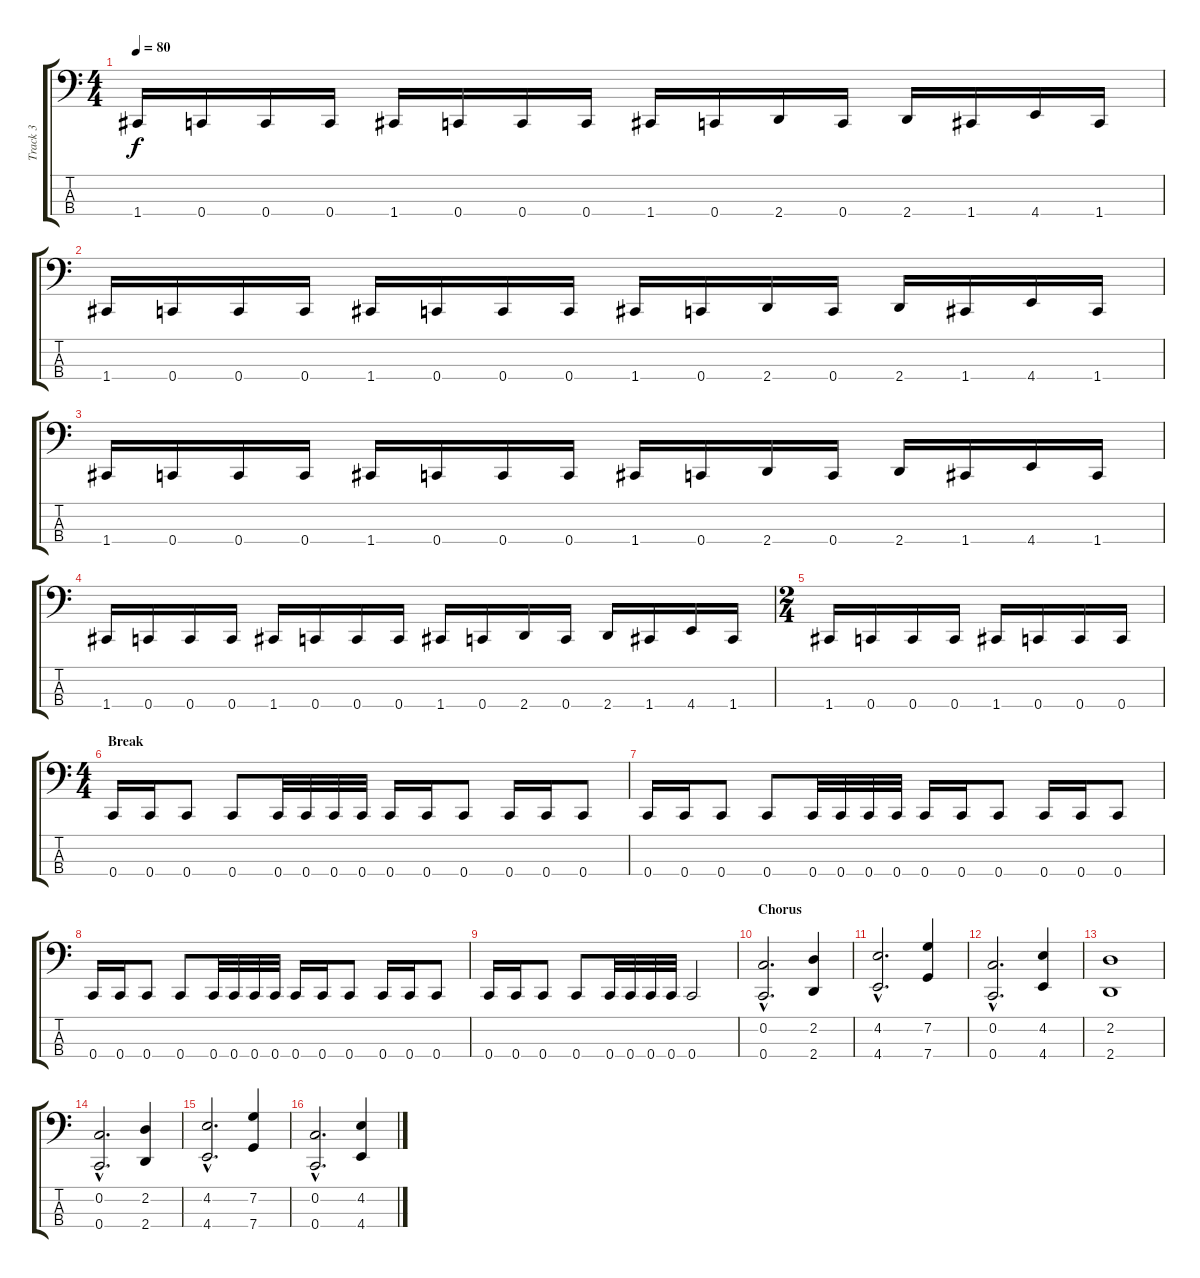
\track ("Track 3" "Track 3") {instrument electricbasspick}
\staff {score tabs}
\tuning (F2 C2 G1 C1) {hide}
\ts (4 4)
\tempo 80
\clef f4
\ks c
1.4.16{dy f} 0.4.16 0.4.16 0.4.16 1.4.16 0.4.16 0.4.16 0.4.16 1.4.16 0.4.16 2.4.16 0.4.16 2.4.16 1.4.16 4.4.16 1.4.16 |
1.4.16 0.4.16 0.4.16 0.4.16 1.4.16 0.4.16 0.4.16 0.4.16 1.4.16 0.4.16 2.4.16 0.4.16 2.4.16 1.4.16 4.4.16 1.4.16 |
1.4.16 0.4.16 0.4.16 0.4.16 1.4.16 0.4.16 0.4.16 0.4.16 1.4.16 0.4.16 2.4.16 0.4.16 2.4.16 1.4.16 4.4.16 1.4.16 |
1.4.16 0.4.16 0.4.16 0.4.16 1.4.16 0.4.16 0.4.16 0.4.16 1.4.16 0.4.16 2.4.16 0.4.16 2.4.16 1.4.16 4.4.16 1.4.16 |
\ts (2 4)
1.4.16 0.4.16 0.4.16 0.4.16 1.4.16 0.4.16 0.4.16 0.4.16 |
\ts (4 4)
\section ("" "Break")
0.4.16 0.4.16 0.4.8 0.4.8 0.4.32 0.4.32 0.4.32 0.4.32 0.4.16 0.4.16 0.4.8 0.4.16 0.4.16 0.4.8 |
0.4.16 0.4.16 0.4.8 0.4.8 0.4.32 0.4.32 0.4.32 0.4.32 0.4.16 0.4.16 0.4.8 0.4.16 0.4.16 0.4.8 |
0.4.16 0.4.16 0.4.8 0.4.8 0.4.32 0.4.32 0.4.32 0.4.32 0.4.16 0.4.16 0.4.8 0.4.16 0.4.16 0.4.8 |
0.4.16 0.4.16 0.4.8 0.4.8 0.4.32 0.4.32 0.4.32 0.4.32 0.4.2 |
\section ("" "Chorus")
(0.2{hac} 0.4{hac}).2{d} (2.2 2.4).4 |
(4.2{hac} 4.4{hac}).2{d} (7.2 7.4).4 |
(0.2{hac} 0.4{hac}).2{d} (4.2 4.4).4 |
(2.2 2.4).1 |
(0.2{hac} 0.4{hac}).2{d} (2.2 2.4).4 |
(4.2{hac} 4.4{hac}).2{d} (7.2 7.4).4 |
(0.2{hac} 0.4{hac}).2{d} (4.2 4.4).4
